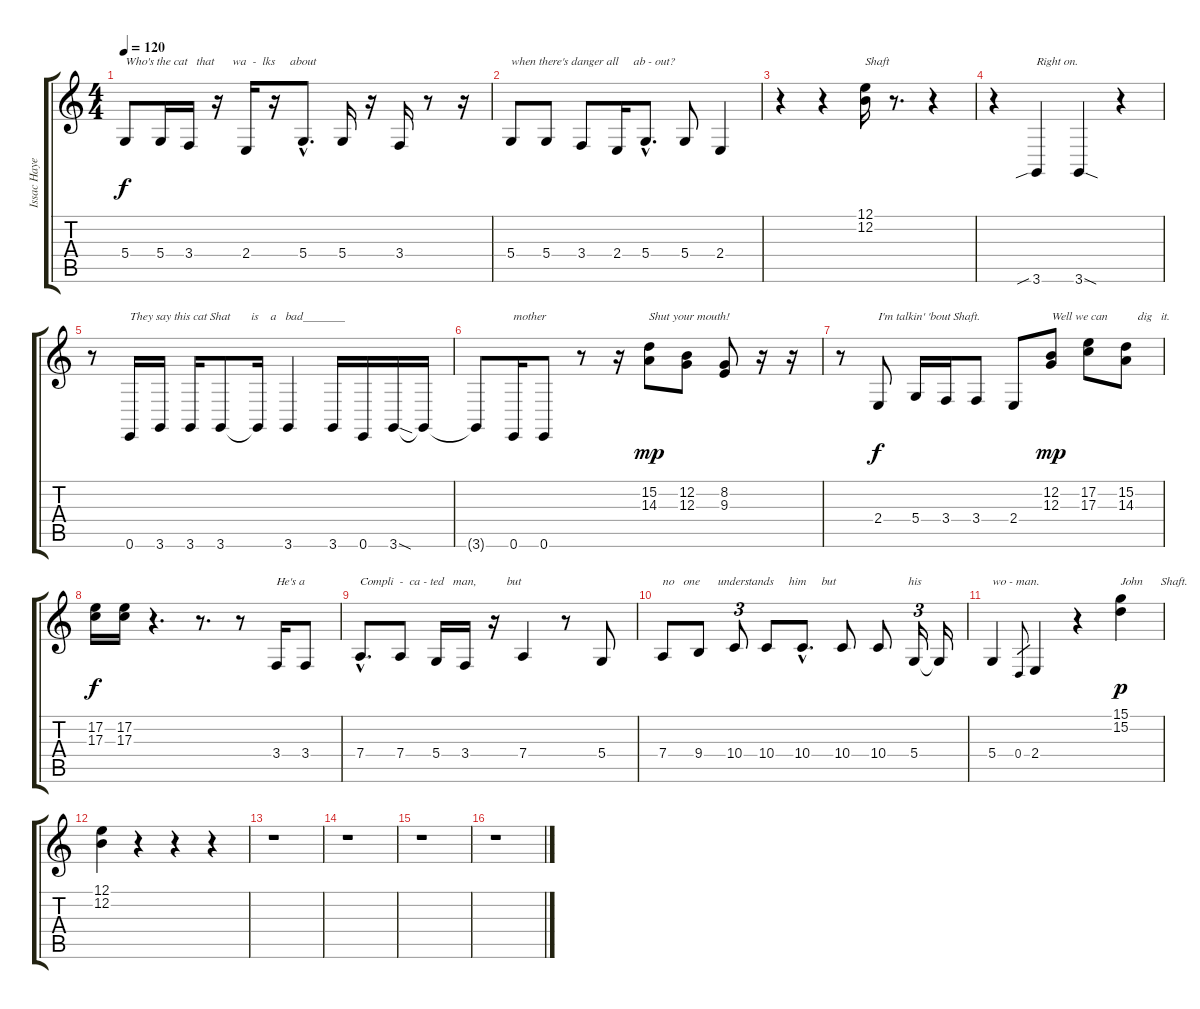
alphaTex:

\track ("Issac Hayes & Backup" "Issac Haye") {instrument brasssection}
\staff {score tabs}
\tuning (E4 B3 G3 D3 A2 E2) {hide}
\ts (4 4)
\tempo 120
\clef g2
\ks c
5.4.8{txt "Who's the cat   that      wa  -  lks     about" dy f volume 16 instrument synthvoice} 5.4.16 3.4.16 r.16 2.4.16 r.16 5.4{hac}.8{d} 5.4.16 r.16 3.4.16 r.8 r.16 |
5.4.8{txt "when there's danger all     ab - out?"} 5.4.8 3.4.8 2.4.16 5.4{hac}.8{d} 5.4.8 2.4.4 |
r.4 r.4 (12.1 12.2).16{txt "Shaft"} r.8{d} r.4 |
r.4 3.6{sib}.4{txt "Right on. "} 3.6{sod}.4 r.4 |
r.8{volume 16 instrument synthvoice} 0.6.16{txt "They say this cat Shat       is    a   bad_______"} 3.6.16 3.6.16 3.6.8 3.6{t}.16 3.6.4 3.6.16 0.6.16 3.6{sod}.16 3.6{t}.16 |
3.6{t}.8 0.6.16{txt "mother"} 0.6.8 r.8 r.16 (15.2 14.3).8{txt "Shut your mouth!" dy mp} (12.2 12.3).8 (8.2 9.3).8 r.16 r.16 |
r.8 2.4.8{txt "I'm talkin' 'bout Shaft." dy f} 5.4.16 3.4.16 3.4.8 2.4.8 (12.2 12.3).8{txt "Well we can          dig   it." dy mp} (17.2 17.3).8 (15.2 14.3).8 |
(17.2 17.3).16{dy f} (17.2 17.3).16 r.4{d} r.8{d} r.8 3.4.16{txt "He's a"} 3.4.8 |
7.4{hac}.8{d txt "Compli  -  ca - ted   man,          but"} 7.4.8 5.4.16 3.4.16 r.16 7.4.4 r.8 5.4.8 |
7.4.8{txt "no   one      understands     him     but "} 9.4.8 10.4.8{tu (3 2)} 10.4.8 10.4{hac}.8{d} 10.4.8 10.4.8{txt "          his"} 5.4.16{tu (3 2)} 5.4{t}.16 |
5.4.4{txt "wo - man."} 0.4.8{gr} 2.4.4 r.4 (15.1 15.2).4{txt "John      Shaft." dy p} |
(12.1 12.2).4 r.4 r.4 r.4 |
r.1 |
r.1 |
r.1 |
r.1
